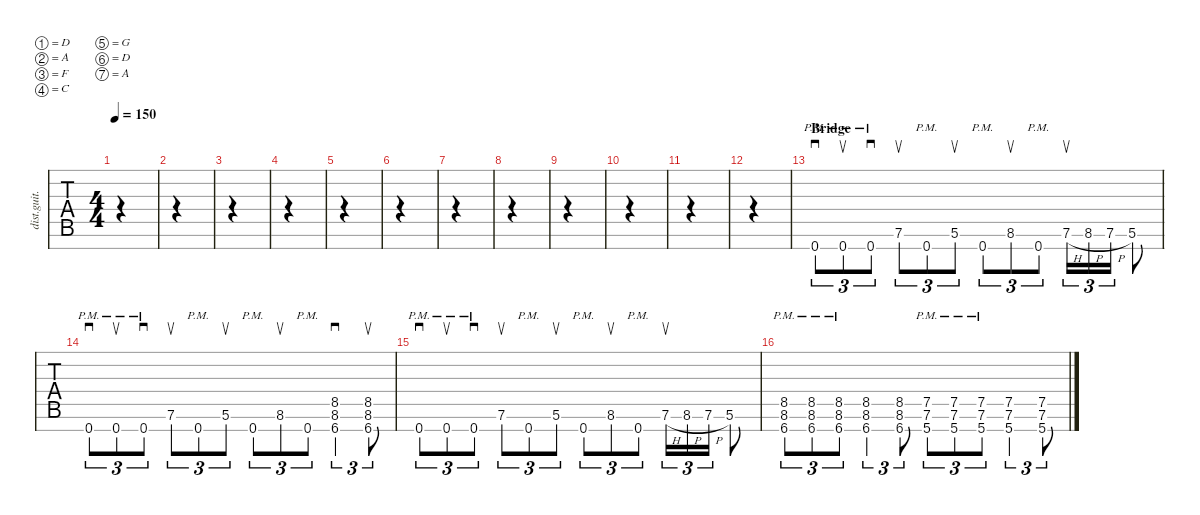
\defaultSystemsLayout 4
\hideDynamics
\bracketExtendMode nobrackets
\otherSystemsTrackNameOrientation horizontal
\track ("Distortion Guitar" "dist.guit.") {solo instrument distortionguitar}
\staff {tabs}
\tuning (D4 A3 F3 C3 G2 D2 A1)
\ts (4 4)
\beaming (8 2 2 2 2)
\tempo 150
\clef g2
\ks aminor
|
|
|
|
|
|
|
|
|
|
|
|
\section ("" "Bridge")
\scale
1.06666 0.7{pm}.8{sd tu (3 2)} 0.7{pm}.8{su tu (3 2)} 0.7{pm}.8{sd tu (3 2)} 7.6.8{su tu (3 2)} 0.7{pm}.8{tu (3 2)} 5.6.8{su tu (3 2)} 0.7{pm}.8{tu (3 2)} 8.6.8{su tu (3 2)} 0.7{pm}.8{tu (3 2)} 7.6{h}.16{su tu (3 2)} 8.6{h}.16{tu (3 2)} 7.6{h}.16{tu (3 2)} 5.6.8 |
\scale
0.977779 0.7{pm}.8{sd tu (3 2)} 0.7{pm}.8{su tu (3 2)} 0.7{pm}.8{sd tu (3 2)} 7.6.8{su tu (3 2)} 0.7{pm}.8{tu (3 2)} 5.6.8{su tu (3 2)} 0.7{pm}.8{tu (3 2)} 8.6.8{su tu (3 2)} 0.7{pm}.8{tu (3 2)} (6.7 8.6 8.5).4{sd tu (3 2)} (6.7 8.6 8.5).8{su tu (3 2)} |
\scale
0.977779 0.7{pm}.8{sd tu (3 2)} 0.7{pm}.8{su tu (3 2)} 0.7{pm}.8{sd tu (3 2)} 7.6.8{su tu (3 2)} 0.7{pm}.8{tu (3 2)} 5.6.8{su tu (3 2)} 0.7{pm}.8{tu (3 2)} 8.6.8{su tu (3 2)} 0.7{pm}.8{tu (3 2)} 7.6{h}.16{su tu (3 2)} 8.6{h}.16{tu (3 2)} 7.6{h}.16{tu (3 2)} 5.6.8 |
\scale
0.977779 (6.7{pm} 8.6{pm} 8.5{pm}).8{tu (3 2)} (6.7{pm} 8.6{pm} 8.5{pm}).8{tu (3 2)} (6.7{pm} 8.6{pm} 8.5{pm}).8{tu (3 2)} (6.7 8.6 8.5).4{tu (3 2)} (6.7 8.6 8.5).8{tu (3 2)} (5.7{pm} 7.6{pm} 7.5{pm}).8{tu (3 2)} (5.7{pm} 7.6{pm} 7.5{pm}).8{tu (3 2)} (5.7{pm} 7.6{pm} 7.5{pm}).8{tu (3 2)} (5.7 7.6 7.5).4{tu (3 2)} (5.7 7.6 7.5).8{tu (3 2)}
